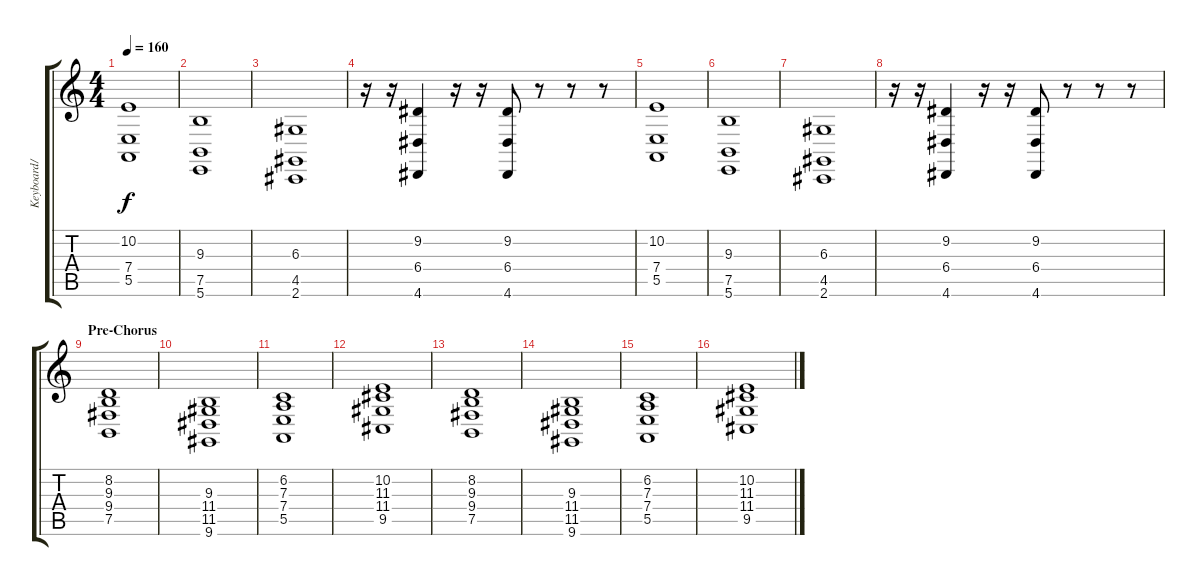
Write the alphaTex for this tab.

\track ("Keyboard/ Effects" "Keyboard/ ") {instrument rockorgan}
\staff {score tabs}
\tuning (B3 Gb3 D3 A2 E2 B1) {hide}
\ts (4 4)
\tempo 160
\clef g2
\ks c
(10.2 7.4 5.5).1{dy f} |
(9.3 7.5 5.6).1 |
(6.3 4.5 2.6).1 |
r.16 r.16 (9.2 6.4 4.6).4 r.16 r.16 (9.2 6.4 4.6).8 r.8 r.8 r.8 |
(10.2 7.4 5.5).1 |
(9.3 7.5 5.6).1 |
(6.3 4.5 2.6).1 |
r.16 r.16 (9.2 6.4 4.6).4 r.16 r.16 (9.2 6.4 4.6).8 r.8 r.8 r.8 |
\section ("" "Pre-Chorus")
(8.2 9.3 9.4 7.5).1 |
(9.3 11.4 11.5 9.6).1 |
(6.2 7.3 7.4 5.5).1 |
(10.2 11.3 11.4 9.5).1 |
(8.2 9.3 9.4 7.5).1 |
(9.3 11.4 11.5 9.6).1 |
(6.2 7.3 7.4 5.5).1 |
(10.2 11.3 11.4 9.5).1
